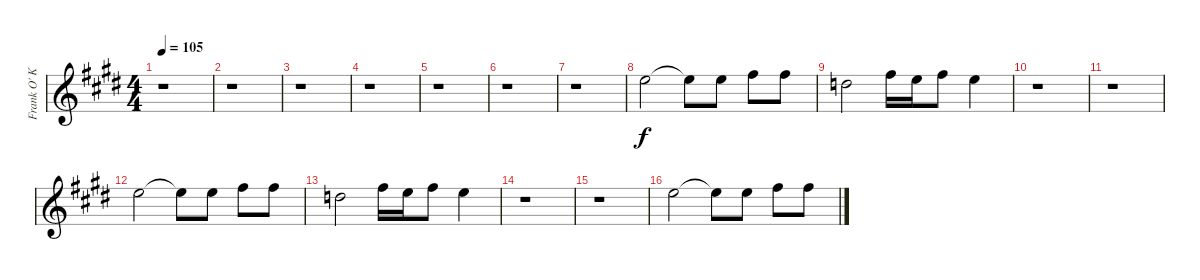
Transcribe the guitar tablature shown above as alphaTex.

\track ("Frank O' Keefe Vocals" "Frank O' K") {instrument contrabass}
\staff {score}
\tuning (E4 B3 G3 D3 A2 E2) {hide}
\ts (4 4)
\tempo 105
\clef g2
\ks e
r.1{dy f} |
r.1 |
r.1 |
r.1 |
r.1 |
r.1 |
r.1 |
5.2.2 5.2{t}.8 5.2.8 7.2.8 7.2.8 |
7.3.2 7.2.16 5.2.16 7.2.8 5.2.4 |
r.1 |
r.1 |
5.2.2 5.2{t}.8 5.2.8 7.2.8 7.2.8 |
7.3.2 7.2.16 5.2.16 7.2.8 5.2.4 |
r.1 |
r.1 |
5.2.2 5.2{t}.8 5.2.8 7.2.8 7.2.8
